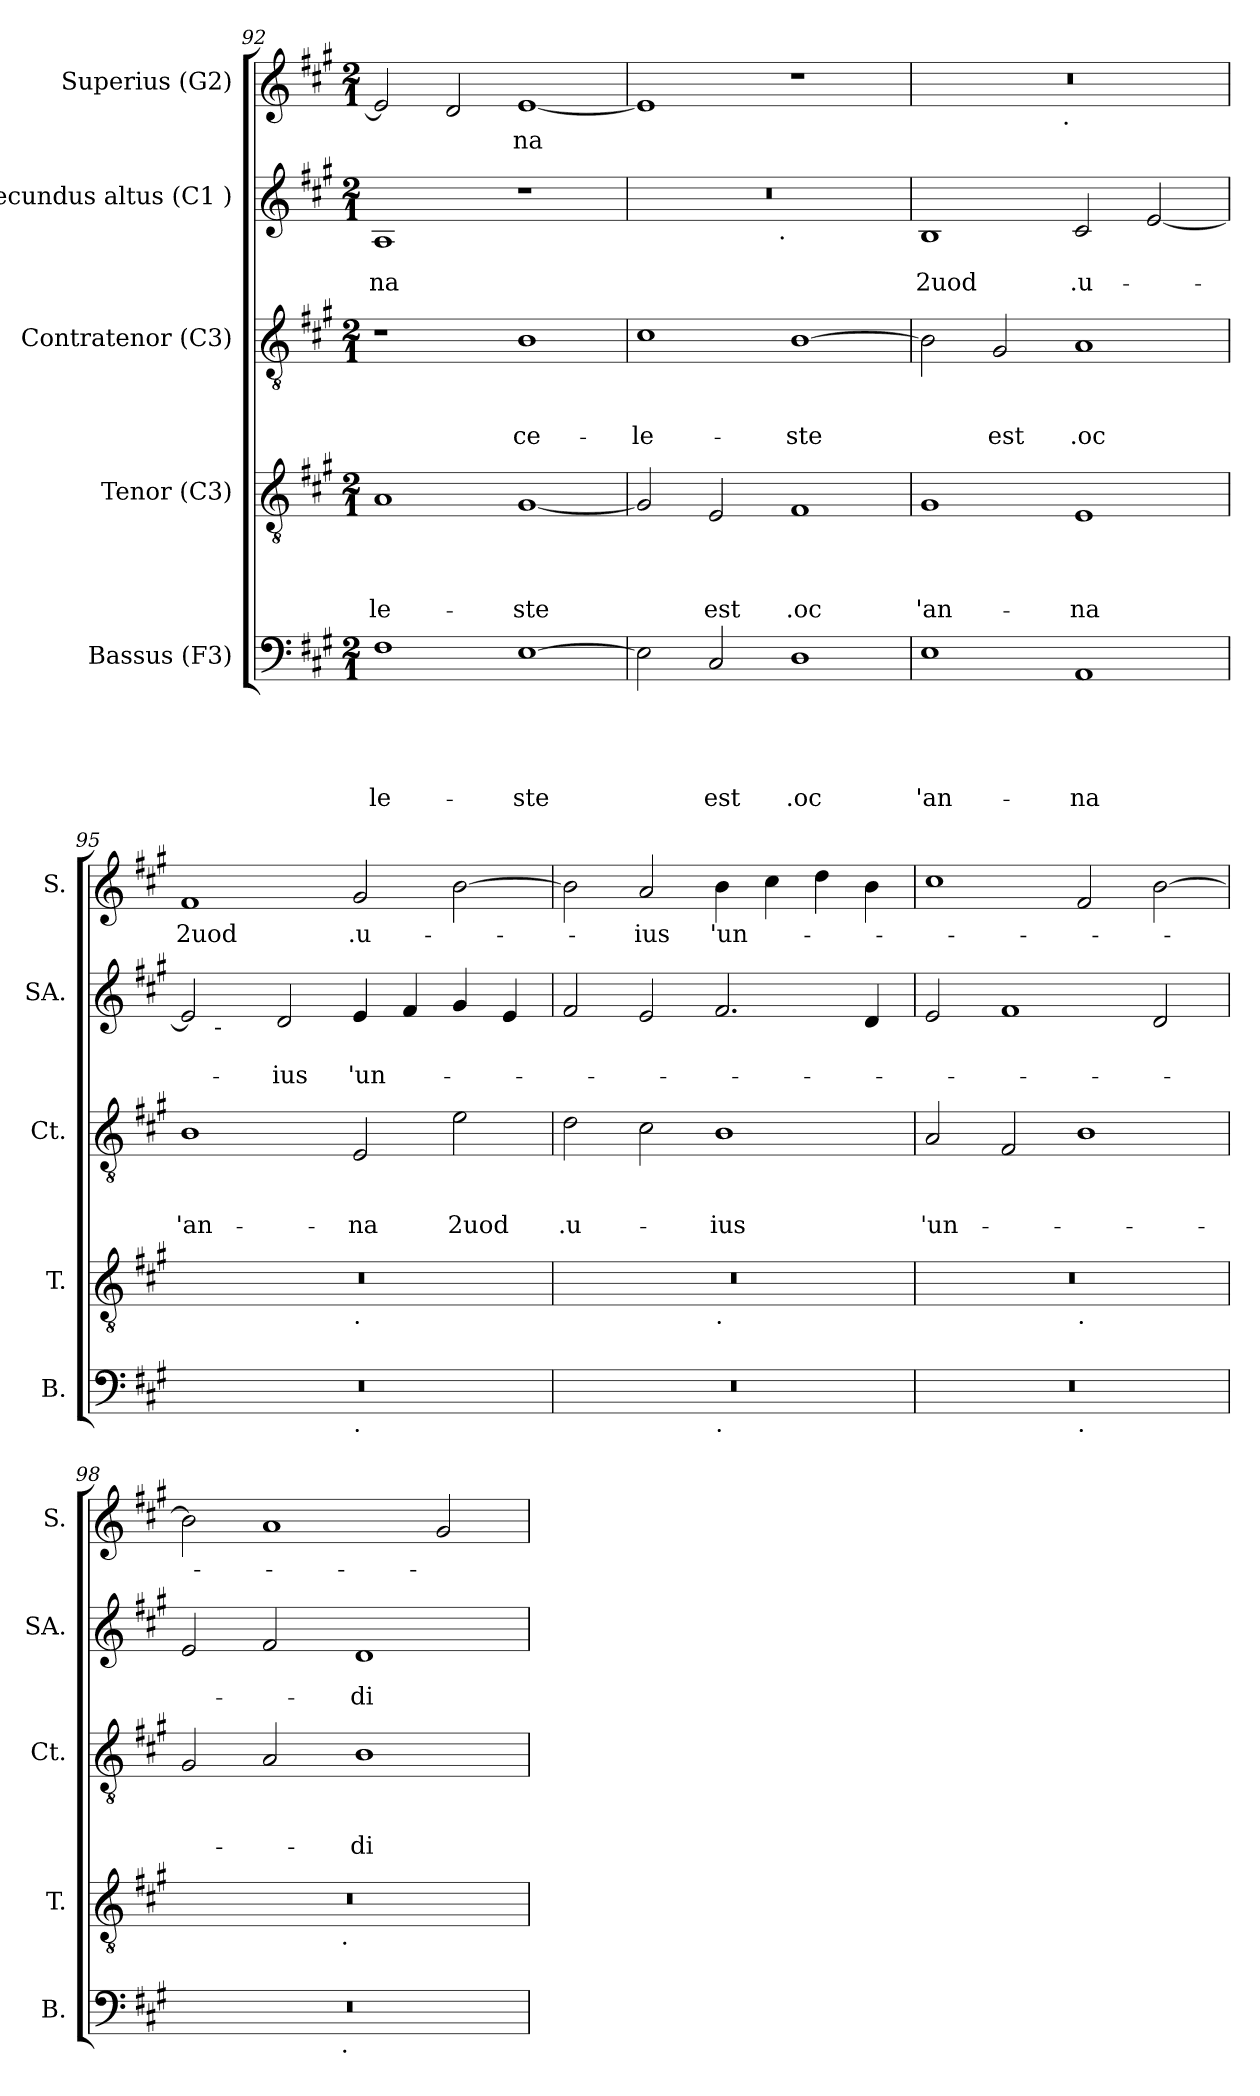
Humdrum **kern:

**kern	**text	**text	**text	**text	**text	**kern	**text	**text	**text	**text	**kern	**text	**text	**text	**kern	**text	**text	**kern	**text
*part5	*part5	*part5	*part5	*part5	*part5	*part4	*part4	*part4	*part4	*part4	*part3	*part3	*part3	*part3	*part2	*part2	*part2	*part1	*part1
*staff5	*staff5	*staff5	*staff5	*staff5	*staff5	*staff4	*staff4	*staff4	*staff4	*staff4	*staff3	*staff3	*staff3	*staff3	*staff2	*staff2	*staff2	*staff1	*staff1
*I"Bassus (F3)	*	*	*	*	*	*I"Tenor (C3)	*	*	*	*	*I"Contratenor (C3)	*	*	*	*I"Secundus altus (C1 )	*	*	*I"Superius (G2)	*
*I'B.	*	*	*	*	*	*I'T.	*	*	*	*	*I'Ct.	*	*	*	*I'SA.	*	*	*I'S.	*
*clefF4	*	*	*	*	*	*clefGv2	*	*	*	*	*clefGv2	*	*	*	*clefG2	*	*	*clefG2	*
*k[f#c#g#]	*	*	*	*	*	*k[f#c#g#]	*	*	*	*	*k[f#c#g#]	*	*	*	*k[f#c#g#]	*	*	*k[f#c#g#]	*
*A:	*	*	*	*	*	*A:	*	*	*	*	*A:	*	*	*	*A:	*	*	*A:	*
*M2/1	*	*	*	*	*	*M2/1	*	*	*	*	*M2/1	*	*	*	*M2/1	*	*	*M2/1	*
=92	=92	=92	=92	=92	=92	=92	=92	=92	=92	=92	=92	=92	=92	=92	=92	=92	=92	=92	=92
!	!	!	!	!	!LO:LY:b	!	!	!	!	!LO:LY:b	!	!	!	!	!	!	!LO:LY:b	!	!
1F#	.	.	.	.	-le-	1A	.	.	.	-le-	1r	.	.	.	1A	.	-na	2e/]	.
.	.	.	.	.	.	.	.	.	.	.	.	.	.	.	.	.	.	2d/	.
!	!	!	!	!	!LO:LY:b	!	!	!	!	!LO:LY:b	!	!	!	!LO:LY:b	!	!	!	!	!LO:LY:b
[>1E	.	.	.	.	-ste	[<1G#	.	.	.	-ste	1B	.	.	ce-	1r	.	.	[<1e	-na
=93	=93	=93	=93	=93	=93	=93	=93	=93	=93	=93	=93	=93	=93	=93	=93	=93	=93	=93	=93
!	!	!	!	!	!	!	!	!	!	!	!	!	!	!LO:LY:b	!	!	!	!	!
*	*	*	*	*	*	*	*	*	*	*	*	*	*	*	*^	*	*	*	*
2E\]	.	.	.	.	.	2G#/]	.	.	.	.	1c#	.	.	-le-	0r	2ryy	.	.	1e]	.
!	!	!	!	!	!LO:LY:b	!	!	!	!	!LO:LY:b	!	!	!	!	!	!	!	!	!	!
2C#/	.	.	.	.	est	2E/	.	.	.	est	.	.	.	.	.	4...ryy	.	.	.	.
!	!	!	!	!	!	!	!	!	!	!	!	!	!	!	!	!LO:TX:b:t=.	!	!	!	!
.	.	.	.	.	.	.	.	.	.	.	.	.	.	.	.	1ryy	.	.	.	.
!	!	!	!	!	!LO:LY:b	!	!	!	!	!LO:LY:b	!	!	!	!LO:LY:b	!	!	!	!	!	!
1D	.	.	.	.	.oc	1F#	.	.	.	.oc	[>1B	.	.	-ste	.	.	.	.	1r	.
.	.	.	.	.	.	.	.	.	.	.	.	.	.	.	.	32ryy	.	.	.	.
=94	=94	=94	=94	=94	=94	=94	=94	=94	=94	=94	=94	=94	=94	=94	=94	=94	=94	=94	=94	=94
!	!	!	!	!	!LO:LY:b	!	!	!	!	!LO:LY:b	!	!	!	!	!	!	!	!LO:LY:b	!	!
*	*	*	*	*	*	*	*	*	*	*	*	*	*	*	*v	*v	*	*	*^	*
1E	.	.	.	.	'an-	1G#	.	.	.	'an-	2B\]	.	.	.	1B	.	2uod	0r	2ryy	.
!	!	!	!	!	!	!	!	!	!	!	!	!	!	!LO:LY:b	!	!	!	!	!	!
.	.	.	.	.	.	.	.	.	.	.	2G#/	.	.	est	.	.	.	.	4...ryy	.
!	!	!	!	!	!	!	!	!	!	!	!	!	!	!	!	!	!	!	!LO:TX:b:t=.	!
.	.	.	.	.	.	.	.	.	.	.	.	.	.	.	.	.	.	.	1ryy	.
!	!	!	!	!	!LO:LY:b	!	!	!	!	!LO:LY:b	!	!	!	!LO:LY:b	!	!	!LO:LY:b	!	!	!
1AA	.	.	.	.	-na	1E	.	.	.	-na	1A	.	.	.oc	2c#/	.	.u-	.	.	.
.	.	.	.	.	.	.	.	.	.	.	.	.	.	.	[>2e/	.	.	.	.	.
.	.	.	.	.	.	.	.	.	.	.	.	.	.	.	.	.	.	.	32ryy	.
!!LO:PB:g=z
=95	=95	=95	=95	=95	=95	=95	=95	=95	=95	=95	=95	=95	=95	=95	=95	=95	=95	=95	=95	=95
!	!	!	!	!	!	!	!	!	!	!	!	!	!	!LO:LY:b	!	!	!	!	!	!LO:LY:b
*^	*	*	*	*	*	*^	*	*	*	*	*	*	*	*	*^	*	*	*v	*v	*
0r	1ryy	.	.	.	.	.	0r	1ryy	.	.	.	.	1B	.	.	'an-	2e/]	8ryy	.	.	1f#	2uod
!	!	!	!	!	!	!	!	!	!	!	!	!	!	!	!	!	!	!LO:TX:b:t=-	!	!	!	!
.	.	.	.	.	.	.	.	.	.	.	.	.	.	.	.	.	.	1...ryy	.	.	.	.
!	!	!	!	!	!	!	!	!	!	!	!	!	!	!	!	!	!	!	!	!LO:LY:b	!	!
.	.	.	.	.	.	.	.	.	.	.	.	.	.	.	.	.	2d/	.	.	-ius	.	.
!	!	!	!	!	!	!	!	!LO:TX:b:t=.	!	!	!	!	!	!	!	!	!	!	!	!	!	!
!	!LO:TX:b:t=.	!	!	!	!	!	!	!	!	!	!	!	!	!	!	!	!	!	!	!	!	!
!	!	!	!	!	!	!	!	!	!	!	!	!	!	!	!	!LO:LY:b	!	!	!	!LO:LY:b	!	!LO:LY:b
.	1ryy	.	.	.	.	.	.	1ryy	.	.	.	.	2E/	.	.	-na	4e/	.	.	'un-	2g#/	.u-
.	.	.	.	.	.	.	.	.	.	.	.	.	.	.	.	.	4f#/	.	.	.	.	.
!	!	!	!	!	!	!	!	!	!	!	!	!	!	!	!	!LO:LY:b	!	!	!	!	!	!
.	.	.	.	.	.	.	.	.	.	.	.	.	2e\	.	.	2uod	4g#/	.	.	.	[>2b\	.
.	.	.	.	.	.	.	.	.	.	.	.	.	.	.	.	.	4e/	.	.	.	.	.
=96	=96	=96	=96	=96	=96	=96	=96	=96	=96	=96	=96	=96	=96	=96	=96	=96	=96	=96	=96	=96	=96	=96
!	!	!	!	!	!	!	!	!	!	!	!	!	!	!	!	!LO:LY:b	!	!	!	!	!	!
*	*	*	*	*	*	*	*	*	*	*	*	*	*	*	*	*	*v	*v	*	*	*	*
0r	1ryy	.	.	.	.	.	0r	1ryy	.	.	.	.	2d\	.	.	.u-	2f#/	.	.	2b\]	.
!	!	!	!	!	!	!	!	!	!	!	!	!	!	!	!	!	!	!	!	!	!LO:LY:b
.	.	.	.	.	.	.	.	.	.	.	.	.	2c#\	.	.	.	2e/	.	.	2a/	-ius
!	!	!	!	!	!	!	!	!LO:TX:b:t=.	!	!	!	!	!	!	!	!	!	!	!	!	!
!	!LO:TX:b:t=.	!	!	!	!	!	!	!	!	!	!	!	!	!	!	!	!	!	!	!	!
!	!	!	!	!	!	!	!	!	!	!	!	!	!	!	!	!LO:LY:b	!	!	!	!	!LO:LY:b
.	1ryy	.	.	.	.	.	.	1ryy	.	.	.	.	1B	.	.	-ius	2.f#/	.	.	4b\	'un-
.	.	.	.	.	.	.	.	.	.	.	.	.	.	.	.	.	.	.	.	4cc#\	.
.	.	.	.	.	.	.	.	.	.	.	.	.	.	.	.	.	.	.	.	4dd\	.
.	.	.	.	.	.	.	.	.	.	.	.	.	.	.	.	.	4d/	.	.	4b\	.
=97	=97	=97	=97	=97	=97	=97	=97	=97	=97	=97	=97	=97	=97	=97	=97	=97	=97	=97	=97	=97	=97
!	!	!	!	!	!	!	!	!	!	!	!	!	!	!	!	!LO:LY:b	!	!	!	!	!
0r	1ryy	.	.	.	.	.	0r	1ryy	.	.	.	.	2A/	.	.	'un-	2e/	.	.	1cc#	.
.	.	.	.	.	.	.	.	.	.	.	.	.	2F#/	.	.	.	1f#	.	.	.	.
!	!	!	!	!	!	!	!	!LO:TX:b:t=.	!	!	!	!	!	!	!	!	!	!	!	!	!
!	!LO:TX:b:t=.	!	!	!	!	!	!	!	!	!	!	!	!	!	!	!	!	!	!	!	!
.	1ryy	.	.	.	.	.	.	1ryy	.	.	.	.	1B	.	.	.	.	.	.	2f#/	.
.	.	.	.	.	.	.	.	.	.	.	.	.	.	.	.	.	2d/	.	.	[>2b\	.
=98	=98	=98	=98	=98	=98	=98	=98	=98	=98	=98	=98	=98	=98	=98	=98	=98	=98	=98	=98	=98	=98
0r	2ryy	.	.	.	.	.	0r	2ryy	.	.	.	.	2G#/	.	.	.	2e/	.	.	2b\]	.
.	4...ryy	.	.	.	.	.	.	4...ryy	.	.	.	.	2A/	.	.	.	2f#/	.	.	1a	.
!	!	!	!	!	!	!	!	!LO:TX:b:t=.	!	!	!	!	!	!	!	!	!	!	!	!	!
!	!LO:TX:b:t=.	!	!	!	!	!	!	!	!	!	!	!	!	!	!	!	!	!	!	!	!
.	1ryy	.	.	.	.	.	.	1ryy	.	.	.	.	.	.	.	.	.	.	.	.	.
!	!	!	!	!	!	!	!	!	!	!	!	!	!	!	!	!LO:LY:b	!	!	!LO:LY:b	!	!
.	.	.	.	.	.	.	.	.	.	.	.	.	1B	.	.	-di	1d	.	-di	.	.
.	.	.	.	.	.	.	.	.	.	.	.	.	.	.	.	.	.	.	.	2g#/	.
.	32ryy	.	.	.	.	.	.	32ryy	.	.	.	.	.	.	.	.	.	.	.	.	.
*v	*v	*	*	*	*	*	*	*	*	*	*	*	*	*	*	*	*	*	*	*	*
*	*	*	*	*	*	*v	*v	*	*	*	*	*	*	*	*	*	*	*	*	*
=	=	=	=	=	=	=	=	=	=	=	=	=	=	=	=	=	=	=	=
*-	*-	*-	*-	*-	*-	*-	*-	*-	*-	*-	*-	*-	*-	*-	*-	*-	*-	*-	*-
